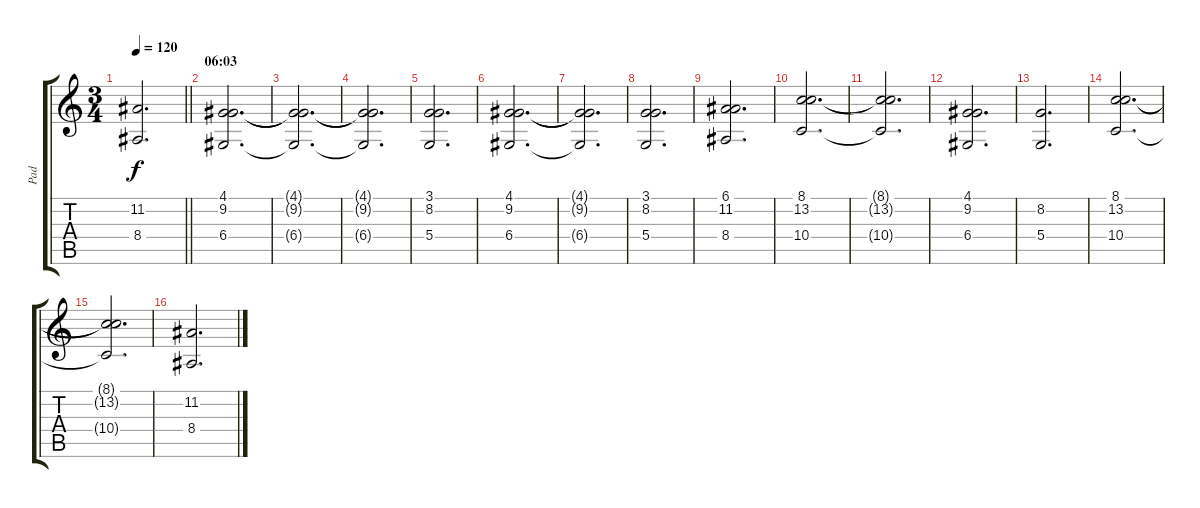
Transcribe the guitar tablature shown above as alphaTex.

\track ("Pad" "Pad") {instrument pad7halo}
\staff {score tabs}
\tuning (E4 B3 G3 D3 A2 E2) {hide}
\ts (3 4)
\tempo 120
\clef g2
\barLineRight lightlight
\ks c
(11.2{t} 8.4{t}).2{d dy f} |
\section ("" "06:03")
(4.1 9.2 6.4).2{d volume 13} |
(4.1{t} 9.2{t} 6.4{t}).2{d} |
(4.1{t} 9.2{t} 6.4{t}).2{d} |
(3.1 8.2 5.4).2{d} |
(4.1 9.2 6.4).2{d} |
(4.1{t} 9.2{t} 6.4{t}).2{d} |
(3.1 8.2 5.4).2{d} |
(6.1 11.2 8.4).2{d} |
(8.1 13.2 10.4).2{d} |
(8.1{t} 13.2{t} 10.4{t}).2{d} |
(4.1 9.2 6.4).2{d} |
(8.2 5.4).2{d} |
(8.1 13.2 10.4).2{d} |
(8.1{t} 13.2{t} 10.4{t}).2{d} |
(11.2 8.4).2{d}
